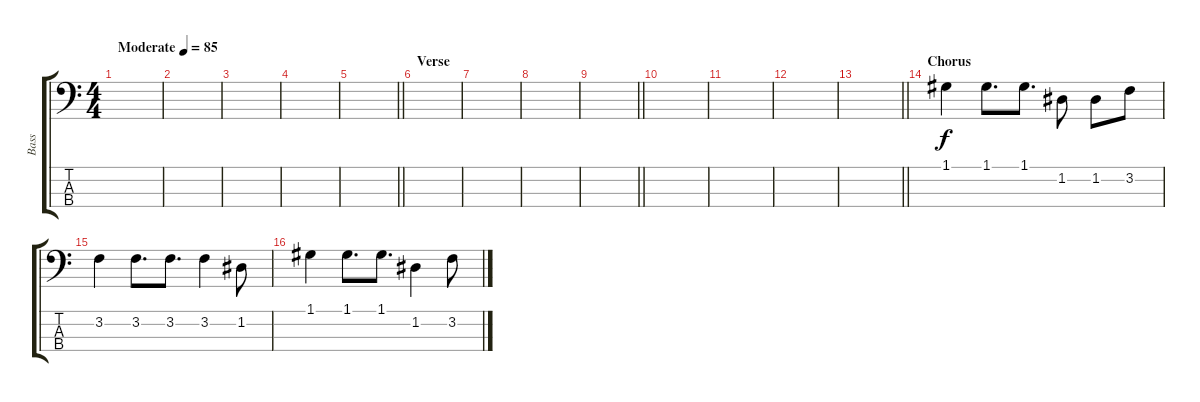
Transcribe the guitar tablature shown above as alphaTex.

\track ("Bass" "Bass") {instrument electricbassfinger}
\staff {score tabs}
\tuning (G2 D2 A1 D1) {hide}
\ts (4 4)
\tempo (85 "Moderate")
\clef f4
\ks c
|
|
|
|
\barLineRight lightlight
|
\section ("" "Verse")
|
|
|
\barLineRight lightlight
|
|
|
|
\barLineRight lightlight
|
\section ("" "Chorus")
1.1.4 1.1.8{d} 1.1.8{d} 1.2.8 1.2.8 3.2.8 |
3.2.4 3.2.8{d} 3.2.8{d} 3.2.4 1.2.8 |
1.1.4 1.1.8{d} 1.1.8{d} 1.2.4 3.2.8
